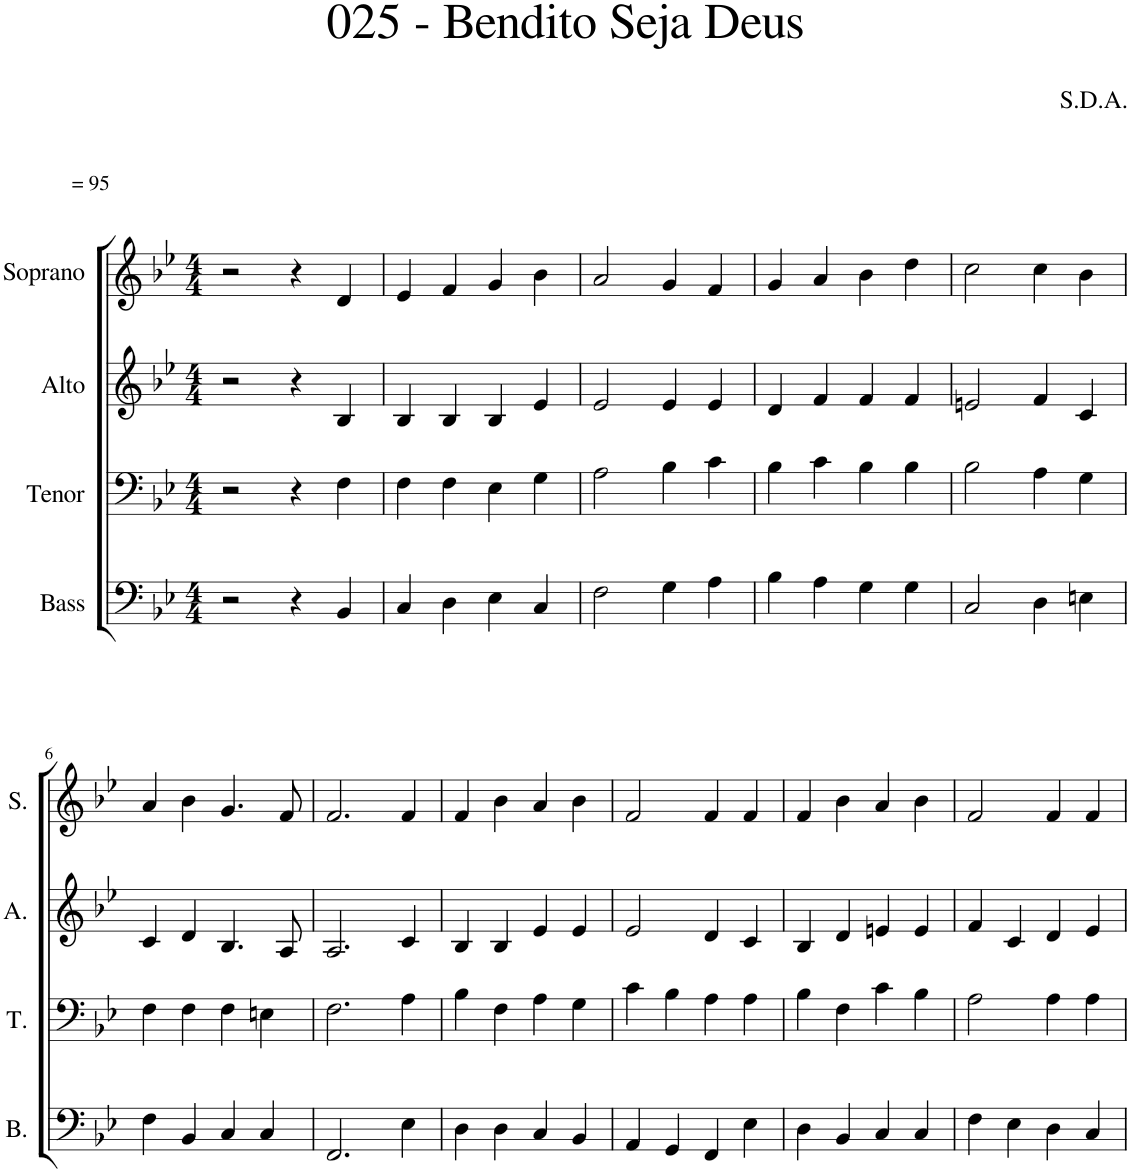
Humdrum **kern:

**kern	**kern	**kern	**kern
*part4	*part3	*part2	*part1
*staff4	*staff3	*staff2	*staff1
*I"Bass	*I"Tenor	*I"Alto	*I"Soprano
*I'B.	*I'T.	*I'A.	*I'S.
*clefF4	*clefF4	*clefG2	*clefG2
*k[b-e-]	*k[b-e-]	*k[b-e-]	*k[b-e-]
*M4/4	*M4/4	*M4/4	*M4/4
=1	=1	=1	=1
!	!	!	!LO:TX:a:t== 95
2r	2r	2r	2r
4r	4r	4r	4r
4BB-/	4F\	4B-/	4d/
=2	=2	=2	=2
4C/	4F\	4B-/	4e-/
4D\	4F\	4B-/	4f/
4E-\	4E-\	4B-/	4g/
4C/	4G\	4e-/	4b-\
=3	=3	=3	=3
2F\	2A\	2e-/	2a/
4G\	4B-\	4e-/	4g/
4A\	4c\	4e-/	4f/
=4	=4	=4	=4
4B-\	4B-\	4d/	4g/
4A\	4c\	4f/	4a/
4G\	4B-\	4f/	4b-\
4G\	4B-\	4f/	4dd\
=5	=5	=5	=5
2C/	2B-\	2en/	2cc\
4D\	4A\	4f/	4cc\
4En\	4G\	4c/	4b-\
!!LO:LB:g=z
=6	=6	=6	=6
4F\	4F\	4c/	4a/
4BB-/	4F\	4d/	4b-\
4C/	4F\	4.B-/	4.g/
4C/	4En\	.	.
.	.	8A/	8f/
=7	=7	=7	=7
2.FF/	2.F\	2.A/	2.f/
4E-\	4A\	4c/	4f/
=8	=8	=8	=8
4D\	4B-\	4B-/	4f/
4D\	4F\	4B-/	4b-\
4C/	4A\	4e-/	4a/
4BB-/	4G\	4e-/	4b-\
=9	=9	=9	=9
4AA/	4c\	2e-/	2f/
4GG/	4B-\	.	.
4FF/	4A\	4d/	4f/
4E-\	4A\	4c/	4f/
=10	=10	=10	=10
4D\	4B-\	4B-/	4f/
4BB-/	4F\	4d/	4b-\
4C/	4c\	4en/	4a/
4C/	4B-\	4e/	4b-\
=11	=11	=11	=11
4F\	2A\	4f/	2f/
4E-\	.	4c/	.
4D\	4A\	4d/	4f/
4C/	4A\	4e-/	4f/
=	=	=	=
*-	*-	*-	*-
